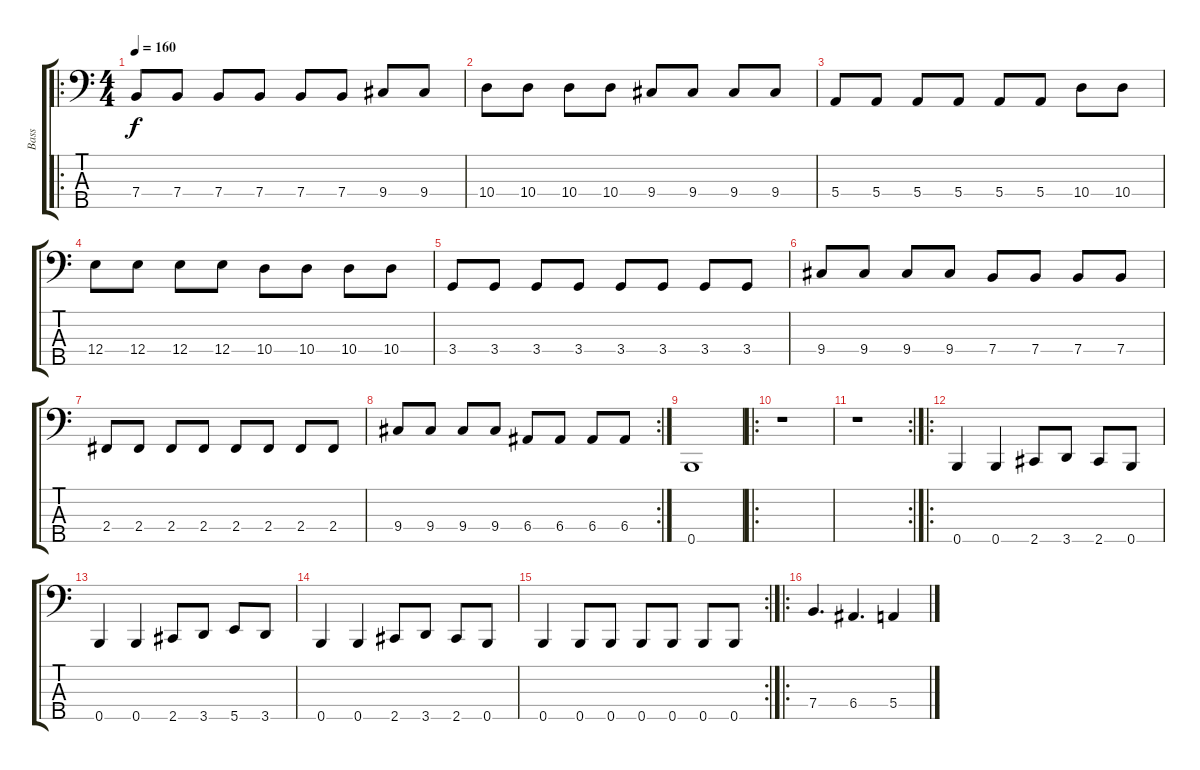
\track ("Bass" "Bass") {instrument electricbassfinger}
\staff {score tabs}
\tuning (G2 D2 A1 E1 B0) {hide}
\ro
\ts (4 4)
\tempo 160
\clef f4
\ks c
7.4.8{dy f} 7.4.8 7.4.8 7.4.8 7.4.8 7.4.8 9.4.8 9.4.8 |
10.4.8 10.4.8 10.4.8 10.4.8 9.4.8 9.4.8 9.4.8 9.4.8 |
5.4.8 5.4.8 5.4.8 5.4.8 5.4.8 5.4.8 10.4.8 10.4.8 |
12.4.8 12.4.8 12.4.8 12.4.8 10.4.8 10.4.8 10.4.8 10.4.8 |
3.4.8 3.4.8 3.4.8 3.4.8 3.4.8 3.4.8 3.4.8 3.4.8 |
9.4.8 9.4.8 9.4.8 9.4.8 7.4.8 7.4.8 7.4.8 7.4.8 |
2.4.8 2.4.8 2.4.8 2.4.8 2.4.8 2.4.8 2.4.8 2.4.8 |
\rc 2
9.4.8 9.4.8 9.4.8 9.4.8 6.4.8 6.4.8 6.4.8 6.4.8 |
0.5.1 |
\ro
r.1 |
\rc 2
r.1 |
\ro
0.5.4 0.5.4 2.5.8 3.5.8 2.5.8 0.5.8 |
0.5.4 0.5.4 2.5.8 3.5.8 5.5.8 3.5.8 |
0.5.4 0.5.4 2.5.8 3.5.8 2.5.8 0.5.8 |
\rc 2
0.5.4 0.5.8 0.5.8 0.5.8 0.5.8 0.5.8 0.5.8 |
\ro
7.4.4{d} 6.4.4{d} 5.4.4
